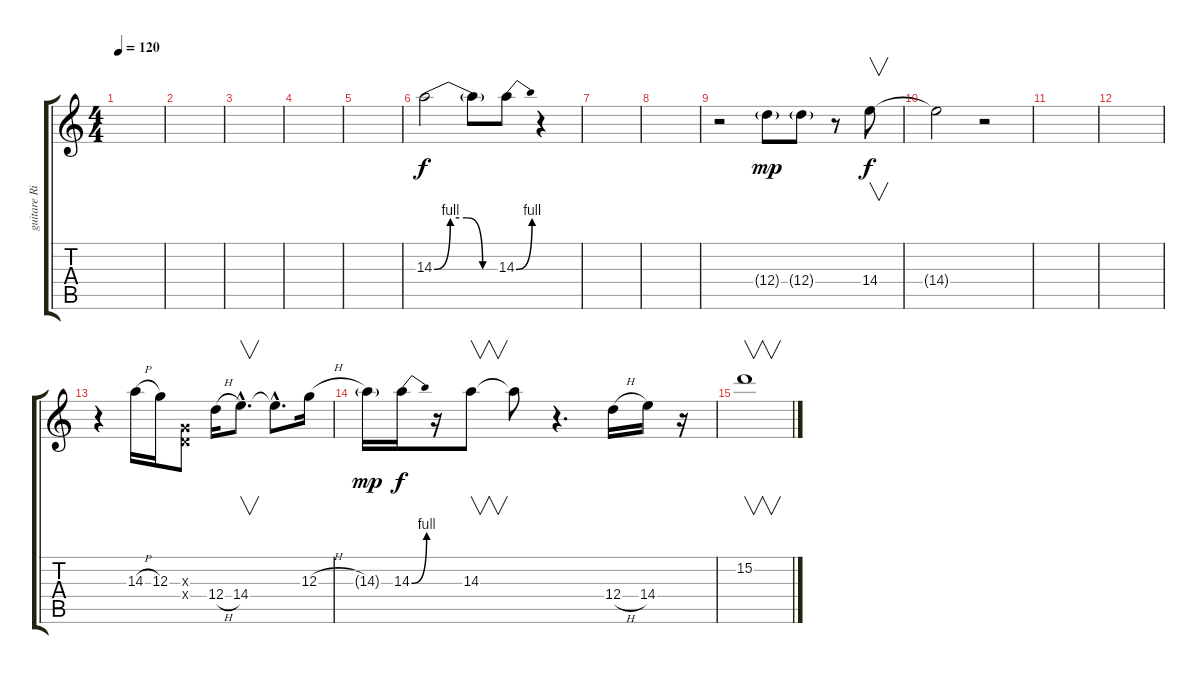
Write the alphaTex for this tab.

\track ("guitare Riffs" "guitare Ri") {instrument electricguitarjazz}
\staff {score tabs}
\tuning (E4 B3 G3 D3 A2 E2) {hide}
\ts (4 4)
\tempo 120
\clef g2
\ks c
|
|
|
|
|
14.3{be (custom 0 0 15 4 30 4 45 0 60 0)}.2 14.3{t}.8 14.3{be (bend 0 0 60 4)}.8 r.4 |
|
|
r.2 12.4{g}.8{dy mp} 12.4{g}.8 r.8 14.4.8{v dy f} |
14.4{t}.2 r.2 |
|
|
r.4 14.3{h}.16 12.3.16 (0.3{x} 0.4{x}).8 12.4{h}.16 14.4{hac}.8{v d} 14.4{hac t}.8{d} 12.3{h}.16 |
14.3{g}.16{dy mp} 14.3{be (bend 0 0 60 4)}.16{dy f} r.16 14.3.8{v} 14.3{t}.8 r.4{d} 12.4{h}.16 14.4.16 r.16 |
15.2.1{v}
